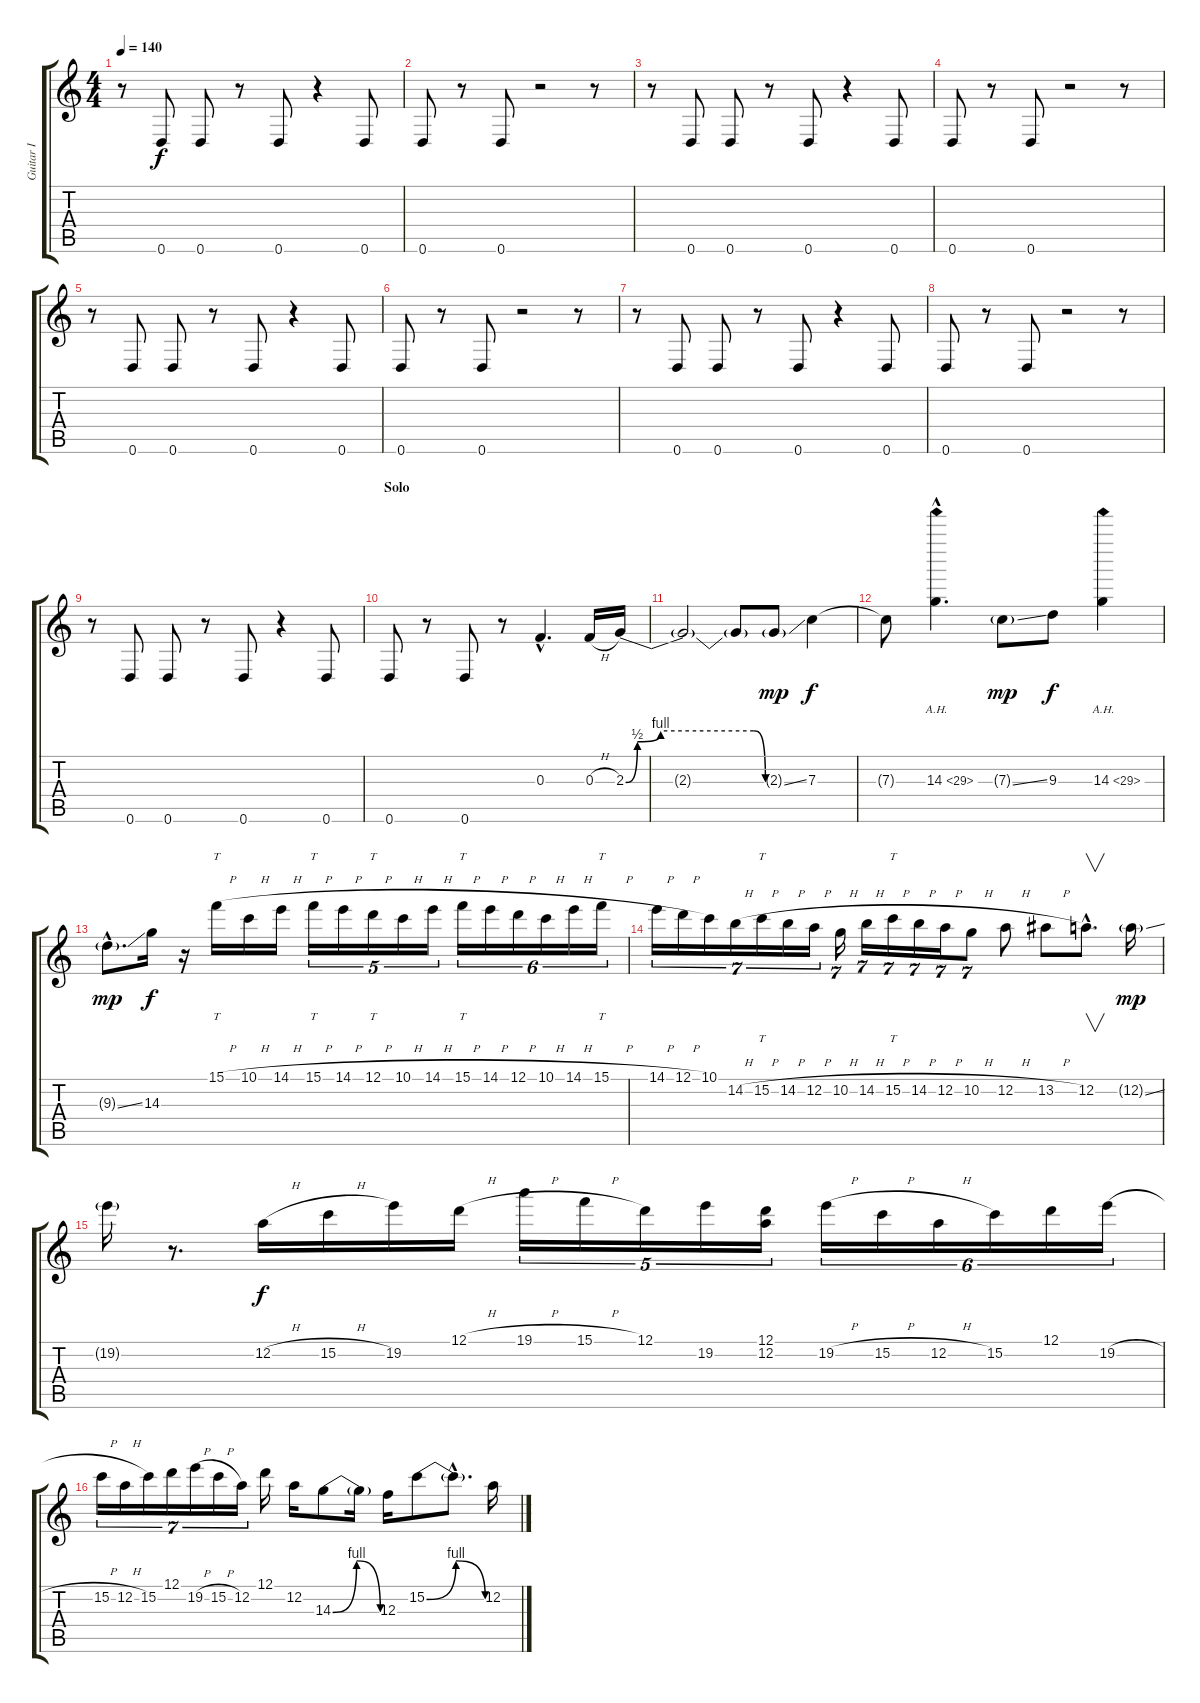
\track ("Guitar I" "Guitar I") {instrument distortionguitar}
\staff {score tabs}
\tuning (D4 A3 F3 C3 G2 D2) {hide}
\ts (4 4)
\tempo 140
\clef g2
\ks c
r.8{dy f} 0.6.8 0.6.8 r.8 0.6.8 r.4 0.6.8 |
0.6.8 r.8 0.6.8 r.2 r.8 |
r.8 0.6.8 0.6.8 r.8 0.6.8 r.4 0.6.8 |
0.6.8 r.8 0.6.8 r.2 r.8 |
r.8 0.6.8 0.6.8 r.8 0.6.8 r.4 0.6.8 |
0.6.8 r.8 0.6.8 r.2 r.8 |
r.8 0.6.8 0.6.8 r.8 0.6.8 r.4 0.6.8 |
0.6.8 r.8 0.6.8 r.2 r.8 |
r.8 0.6.8 0.6.8 r.8 0.6.8 r.4 0.6.8 |
\section ("" "Solo")
0.6.8 r.8 0.6.8 r.8 0.3{hac}.4{d} 0.3{h}.16 2.3{be (custom 0 0 5 2 15 4 55 4 60 0)}.16 |
2.3{t}.2 2.3{t}.8 2.3{ss g}.8{dy mp} 7.3.4{dy f} |
7.3{t}.8 14.3{ah 15 hac}.4{d} 7.3{ss g}.8{dy mp} 9.3.8{dy f} 14.3{ah 15}.4 |
9.3{ss g hac}.8{d dy mp} 14.3.16{dy f} r.16 15.1{h}.16{tt} 10.1{h}.16 14.1{h}.16 15.1{h}.16{tt tu (5 4)} 14.1{h}.16{tu (5 4)} 12.1{h}.16{tt tu (5 4)} 10.1{h}.16{tu (5 4)} 14.1{h}.16{tu (5 4)} 15.1{h}.16{tt tu (6 4)} 14.1{h}.16{tu (6 4)} 12.1{h}.16{tu (6 4)} 10.1{h}.16{tu (6 4)} 14.1{h}.16{tu (6 4)} 15.1{h}.16{tt tu (6 4)} |
14.1{h}.16{tu (7 4)} 12.1{h}.16{tu (7 4)} 10.1.16{tu (7 4)} 14.2{h}.16{tu (7 4)} 15.2{h}.16{tt tu (7 4)} 14.2{h}.16{tu (7 4)} 12.2{h}.16{tu (7 4)} 10.2{h}.16{tu (7 4)} 14.2{h}.16{tu (7 4)} 15.2{h}.16{tt tu (7 4)} 14.2{h}.16{tu (7 4)} 12.2{h}.16{tu (7 4)} 10.2{h}.8{tu (7 4)} 12.2{h}.8 13.2{h}.8 12.2{hac}.8{v d} 12.2{ss g}.16{dy mp} |
19.2{g}.16 r.8{d} 12.2{h}.16{dy f} 15.2{h}.16 19.2.16 12.1{h}.16 19.1{h}.16{tu (5 4)} 15.1{h}.16{tu (5 4)} 12.1.16{tu (5 4)} 19.2.16{tu (5 4)} (12.1 12.2).16{tu (5 4)} 19.2{h}.16{tu (6 4)} 15.2{h}.16{tu (6 4)} 12.2{h}.16{tu (6 4)} 15.2.16{tu (6 4)} 12.1.16{tu (6 4)} 19.2{h}.16{tu (6 4)} |
15.2{h}.16{tu (7 4)} 12.2{h}.16{tu (7 4)} 15.2.16{tu (7 4)} 12.1.16{tu (7 4)} 19.2{h}.16{tu (7 4)} 15.2{h}.16{tu (7 4)} 12.2.16{tu (7 4)} 12.1.16 12.2.16 14.3{be (bendrelease 0 0 15 4 45 4 60 0)}.8 14.3{t}.16 12.3.16 15.2{be (bendrelease 0 0 15 4 45 4 60 0)}.8 15.2{hac t}.8{d} 12.2{h}.16
